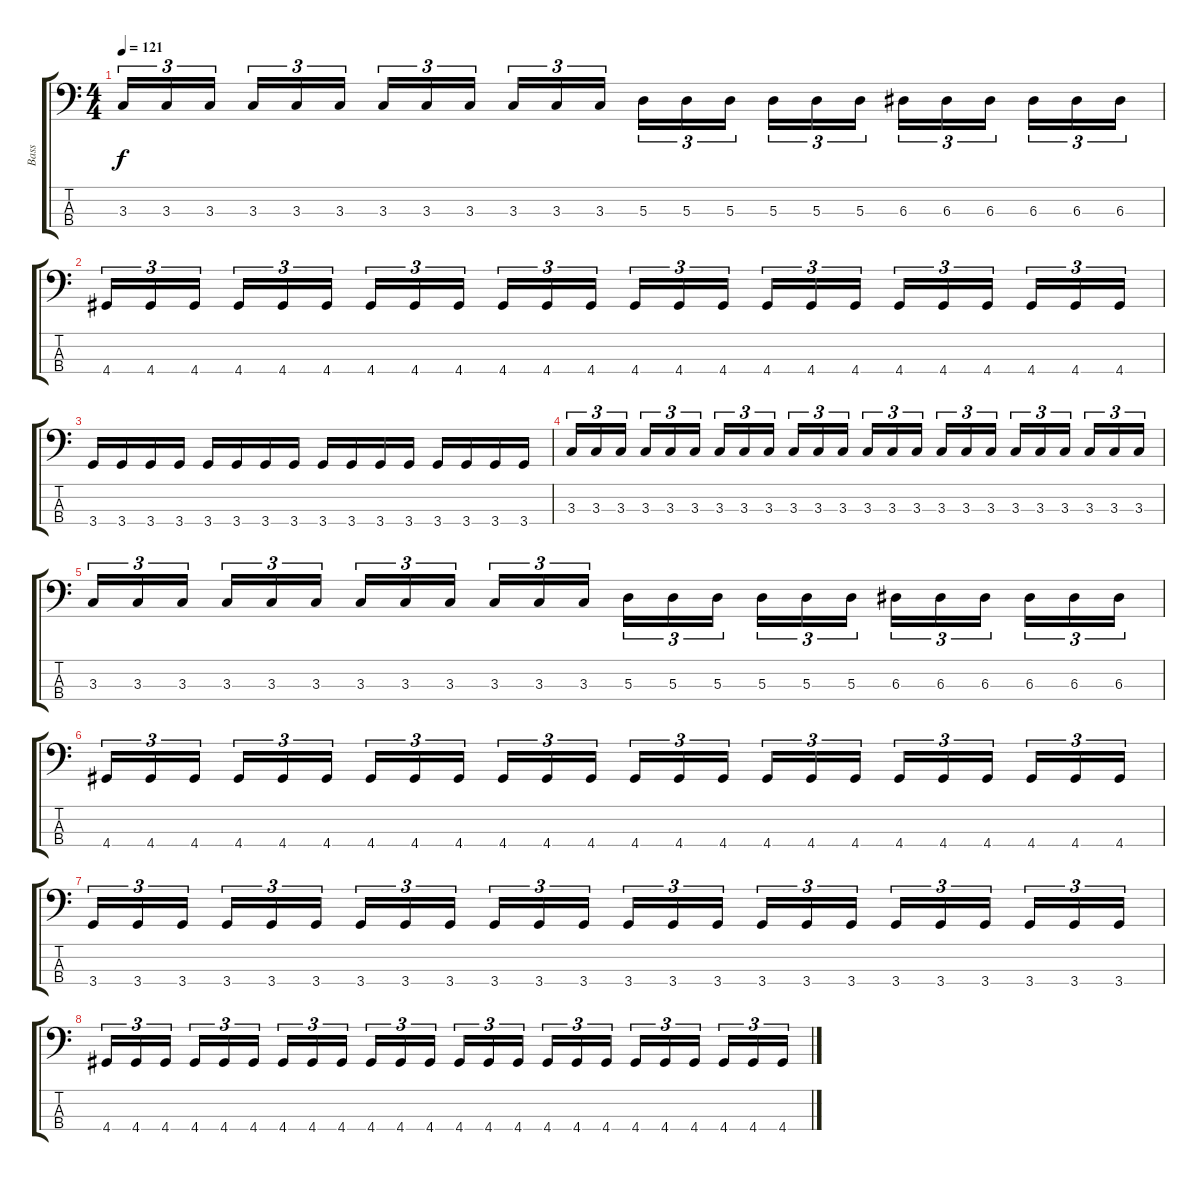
\track ("Bass" "Bass") {instrument electricbasspick}
\staff {score tabs}
\tuning (G2 D2 A1 E1) {hide}
\ts (4 4)
\tempo 121
\clef f4
\ks c
3.3.16{tu (3 2) dy f} 3.3.16{tu (3 2)} 3.3.16{tu (3 2)} 3.3.16{tu (3 2)} 3.3.16{tu (3 2)} 3.3.16{tu (3 2)} 3.3.16{tu (3 2)} 3.3.16{tu (3 2)} 3.3.16{tu (3 2)} 3.3.16{tu (3 2)} 3.3.16{tu (3 2)} 3.3.16{tu (3 2)} 5.3.16{tu (3 2)} 5.3.16{tu (3 2)} 5.3.16{tu (3 2)} 5.3.16{tu (3 2)} 5.3.16{tu (3 2)} 5.3.16{tu (3 2)} 6.3.16{tu (3 2)} 6.3.16{tu (3 2)} 6.3.16{tu (3 2)} 6.3.16{tu (3 2)} 6.3.16{tu (3 2)} 6.3.16{tu (3 2)} |
4.4.16{tu (3 2)} 4.4.16{tu (3 2)} 4.4.16{tu (3 2)} 4.4.16{tu (3 2)} 4.4.16{tu (3 2)} 4.4.16{tu (3 2)} 4.4.16{tu (3 2)} 4.4.16{tu (3 2)} 4.4.16{tu (3 2)} 4.4.16{tu (3 2)} 4.4.16{tu (3 2)} 4.4.16{tu (3 2)} 4.4.16{tu (3 2)} 4.4.16{tu (3 2)} 4.4.16{tu (3 2)} 4.4.16{tu (3 2)} 4.4.16{tu (3 2)} 4.4.16{tu (3 2)} 4.4.16{tu (3 2)} 4.4.16{tu (3 2)} 4.4.16{tu (3 2)} 4.4.16{tu (3 2)} 4.4.16{tu (3 2)} 4.4.16{tu (3 2)} |
3.4.16 3.4.16 3.4.16 3.4.16 3.4.16 3.4.16 3.4.16 3.4.16 3.4.16 3.4.16 3.4.16 3.4.16 3.4.16 3.4.16 3.4.16 3.4.16 |
3.3.16{tu (3 2)} 3.3.16{tu (3 2)} 3.3.16{tu (3 2)} 3.3.16{tu (3 2)} 3.3.16{tu (3 2)} 3.3.16{tu (3 2)} 3.3.16{tu (3 2)} 3.3.16{tu (3 2)} 3.3.16{tu (3 2)} 3.3.16{tu (3 2)} 3.3.16{tu (3 2)} 3.3.16{tu (3 2)} 3.3.16{tu (3 2)} 3.3.16{tu (3 2)} 3.3.16{tu (3 2)} 3.3.16{tu (3 2)} 3.3.16{tu (3 2)} 3.3.16{tu (3 2)} 3.3.16{tu (3 2)} 3.3.16{tu (3 2)} 3.3.16{tu (3 2)} 3.3.16{tu (3 2)} 3.3.16{tu (3 2)} 3.3.16{tu (3 2)} |
3.3.16{tu (3 2)} 3.3.16{tu (3 2)} 3.3.16{tu (3 2)} 3.3.16{tu (3 2)} 3.3.16{tu (3 2)} 3.3.16{tu (3 2)} 3.3.16{tu (3 2)} 3.3.16{tu (3 2)} 3.3.16{tu (3 2)} 3.3.16{tu (3 2)} 3.3.16{tu (3 2)} 3.3.16{tu (3 2)} 5.3.16{tu (3 2)} 5.3.16{tu (3 2)} 5.3.16{tu (3 2)} 5.3.16{tu (3 2)} 5.3.16{tu (3 2)} 5.3.16{tu (3 2)} 6.3.16{tu (3 2)} 6.3.16{tu (3 2)} 6.3.16{tu (3 2)} 6.3.16{tu (3 2)} 6.3.16{tu (3 2)} 6.3.16{tu (3 2)} |
4.4.16{tu (3 2)} 4.4.16{tu (3 2)} 4.4.16{tu (3 2)} 4.4.16{tu (3 2)} 4.4.16{tu (3 2)} 4.4.16{tu (3 2)} 4.4.16{tu (3 2)} 4.4.16{tu (3 2)} 4.4.16{tu (3 2)} 4.4.16{tu (3 2)} 4.4.16{tu (3 2)} 4.4.16{tu (3 2)} 4.4.16{tu (3 2)} 4.4.16{tu (3 2)} 4.4.16{tu (3 2)} 4.4.16{tu (3 2)} 4.4.16{tu (3 2)} 4.4.16{tu (3 2)} 4.4.16{tu (3 2)} 4.4.16{tu (3 2)} 4.4.16{tu (3 2)} 4.4.16{tu (3 2)} 4.4.16{tu (3 2)} 4.4.16{tu (3 2)} |
3.4.16{tu (3 2)} 3.4.16{tu (3 2)} 3.4.16{tu (3 2)} 3.4.16{tu (3 2)} 3.4.16{tu (3 2)} 3.4.16{tu (3 2)} 3.4.16{tu (3 2)} 3.4.16{tu (3 2)} 3.4.16{tu (3 2)} 3.4.16{tu (3 2)} 3.4.16{tu (3 2)} 3.4.16{tu (3 2)} 3.4.16{tu (3 2)} 3.4.16{tu (3 2)} 3.4.16{tu (3 2)} 3.4.16{tu (3 2)} 3.4.16{tu (3 2)} 3.4.16{tu (3 2)} 3.4.16{tu (3 2)} 3.4.16{tu (3 2)} 3.4.16{tu (3 2)} 3.4.16{tu (3 2)} 3.4.16{tu (3 2)} 3.4.16{tu (3 2)} |
4.4.16{tu (3 2)} 4.4.16{tu (3 2)} 4.4.16{tu (3 2)} 4.4.16{tu (3 2)} 4.4.16{tu (3 2)} 4.4.16{tu (3 2)} 4.4.16{tu (3 2)} 4.4.16{tu (3 2)} 4.4.16{tu (3 2)} 4.4.16{tu (3 2)} 4.4.16{tu (3 2)} 4.4.16{tu (3 2)} 4.4.16{tu (3 2)} 4.4.16{tu (3 2)} 4.4.16{tu (3 2)} 4.4.16{tu (3 2)} 4.4.16{tu (3 2)} 4.4.16{tu (3 2)} 4.4.16{tu (3 2)} 4.4.16{tu (3 2)} 4.4.16{tu (3 2)} 4.4.16{tu (3 2)} 4.4.16{tu (3 2)} 4.4.16{tu (3 2)}
